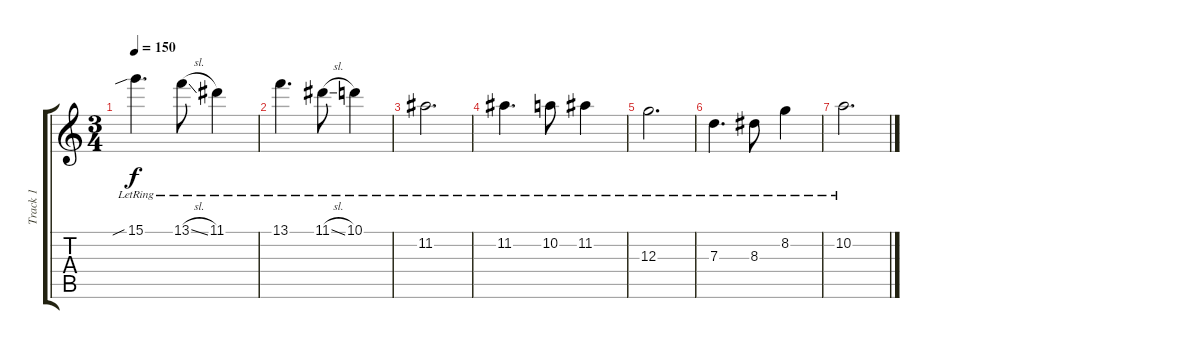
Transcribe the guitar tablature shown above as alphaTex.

\track ("Track 1" "Track 1") {instrument acousticguitarsteel}
\staff {score tabs}
\tuning (E4 B3 G3 D3 A2 E2) {hide}
\ts (3 4)
\tempo 150
\clef g2
\ks c
15.1{sib lr}.4{d dy f} 13.1{sl lr}.8 11.1{lr}.4 |
13.1{lr}.4{d} 11.1{sl lr}.8 10.1{lr}.4 |
11.2{lr}.2{d} |
11.2{lr}.4{d} 10.2{lr}.8 11.2{lr}.4 |
12.3{lr}.2{d} |
7.3{lr}.4{d} 8.3{lr}.8 8.2{lr}.4 |
10.2{lr}.2{d}
